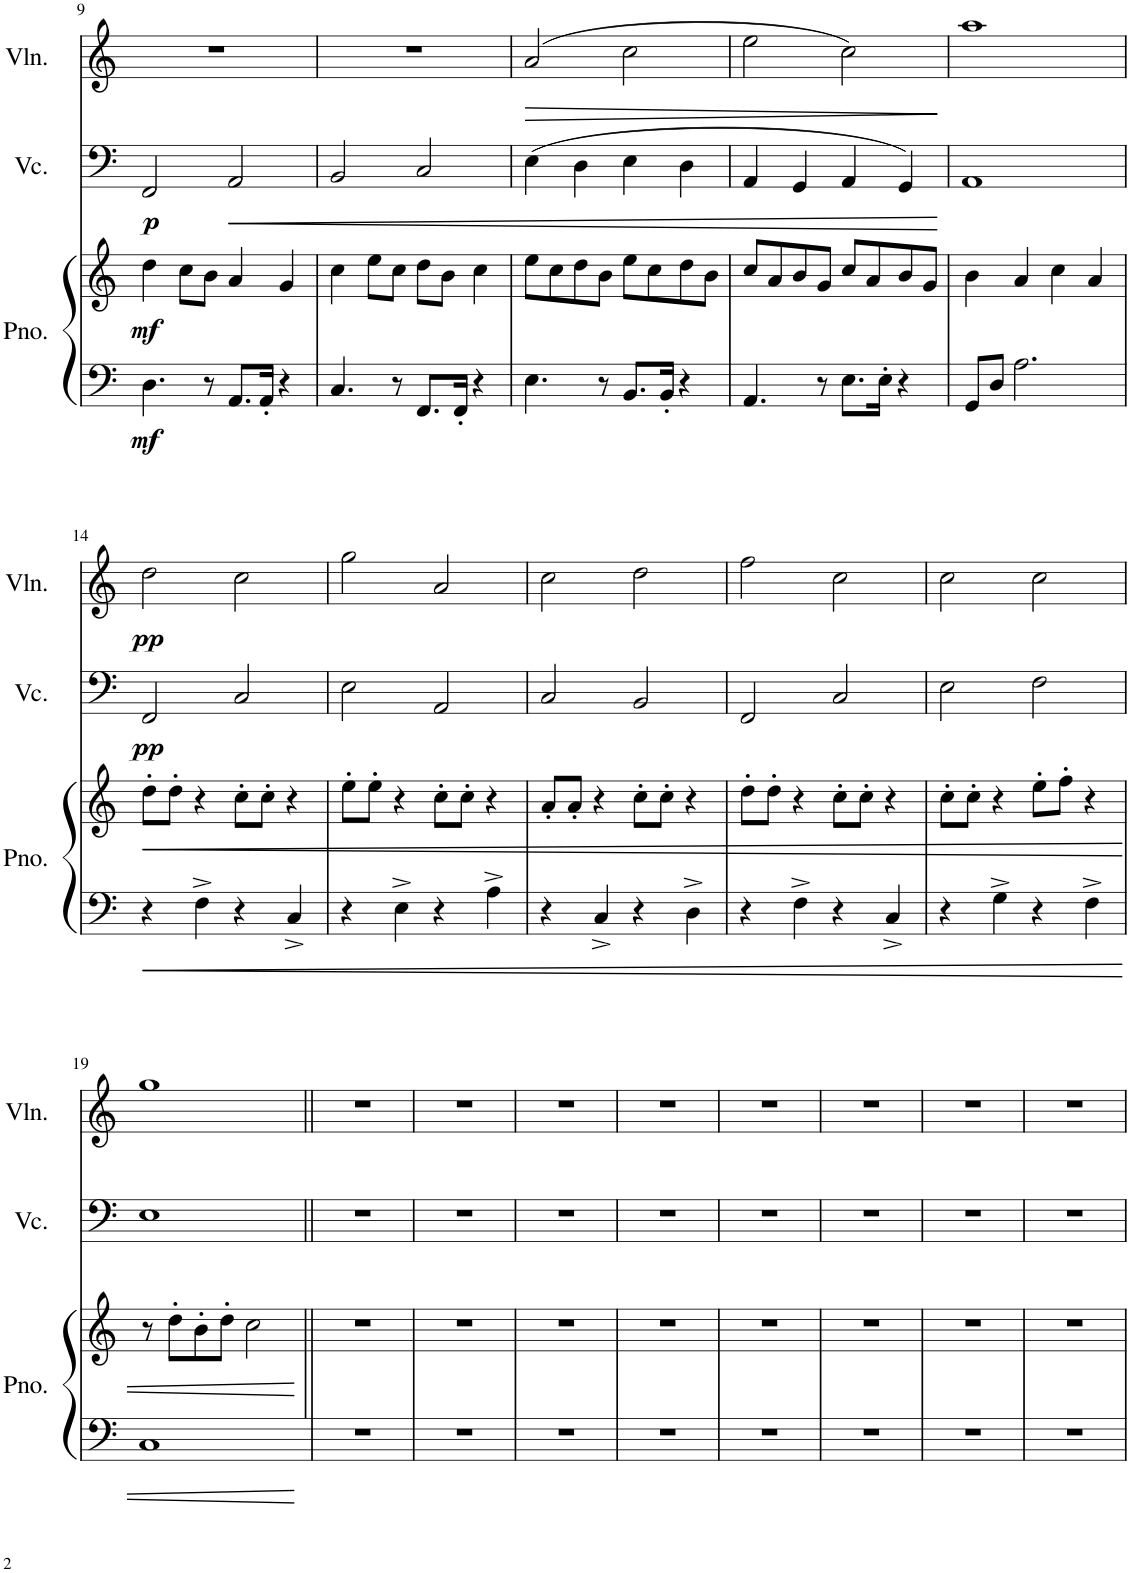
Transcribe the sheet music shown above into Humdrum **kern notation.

**kern	**kern	**dynam	**kern	**dynam	**kern	**dynam
*part3	*part3	*part3	*part2	*part2	*part1	*part1
*staff4	*staff3	*staff3/4	*staff2	*staff2	*staff1	*staff1
*I"Piano	*	*	*I"Violoncello	*	*I"Violin	*
*I'Pno.	*	*	*I'Vc.	*	*I'Vln.	*
!!LO:PB:g=z
*clefF4	*clefG2	*	*clefF4	*	*clefG2	*
*k[]	*k[]	*	*k[]	*	*k[]	*
*M4/4	*M4/4	*	*M4/4	*	*M4/4	*
=9	=9	=9	=9	=9	=9	=9
!	!	!LO:DY:b=2	!	!	!	!
!	!	!LO:DY:n=1:b	!	!LO:DY:b	!	!
4.D\	4dd\	mf mf	2FF/	p	1r	.
.	8cc\L	.	.	.	.	.
8r	8b\J	.	.	.	.	.
!	!	!	!	!LO:HP:b	!	!
8.AA/L	4a/	.	2AA/	<	.	.
16AA'/Jk	.	.	.	.	.	.
4r	4g/	.	.	.	.	.
=10	=10	=10	=10	=10	=10	=10
4.C/	4cc\	.	2BB/	.	1r	.
.	8ee\L	.	.	.	.	.
8r	8cc\J	.	.	.	.	.
8.FF/L	8dd\L	.	2C/	.	.	.
.	8b\J	.	.	.	.	.
16FF'/Jk	.	.	.	.	.	.
4r	4cc\	.	.	.	.	.
=11	=11	=11	=11	=11	=11	=11
!	!	!	!	!	!	!LO:HP:b
4.E\	8ee\L	.	(4E\	.	(2a/	>
.	8cc\	.	.	.	.	.
.	8dd\	.	4D\	.	.	.
8r	8b\J	.	.	.	.	.
8.BB/L	8ee\L	.	4E\	.	2cc\	.
.	8cc\	.	.	.	.	.
16BB'/Jk	.	.	.	.	.	.
4r	8dd\	.	4D\	.	.	.
.	8b\J	.	.	.	.	.
=12	=12	=12	=12	=12	=12	=12
4.AA/	8cc/L	.	4AA/	.	2ee\	.
.	8a/	.	.	.	.	.
.	8b/	.	4GG/	.	.	.
8r	8g/J	.	.	.	.	.
8.E\L	8cc/L	.	4AA/	.	2cc\)	.
.	8a/	.	.	.	.	.
16E'\Jk	.	.	.	.	.	.
4r	8b/	.	4GG/)	.	.	.
.	8g/J	.	.	.	.	.
.	.	.	.	[	.	]
=13	=13	=13	=13	=13	=13	=13
8GG/L	4b\	.	1AA	.	1aa	.
8D/J	.	.	.	.	.	.
2.A\	4a/	.	.	.	.	.
.	4cc\	.	.	.	.	.
.	4a/	.	.	.	.	.
!!LO:LB:g=z
=14	=14	=14	=14	=14	=14	=14
!	!	!LO:HP:b	!	!LO:DY:b	!	!LO:DY:b
4r	8dd'\L	<	2FF/	pp	2dd\	pp
.	8dd'\J	.	.	.	.	.
4F^\	4r	.	.	.	.	.
4r	8cc'\L	.	2C/	.	2cc\	.
.	8cc'\J	.	.	.	.	.
4C^/	4r	.	.	.	.	.
=15	=15	=15	=15	=15	=15	=15
4r	8ee'\L	.	2E\	.	2gg\	.
.	8ee'\J	.	.	.	.	.
4E^\	4r	.	.	.	.	.
4r	8cc'\L	.	2AA/	.	2a/	.
.	8cc'\J	.	.	.	.	.
4A^\	4r	.	.	.	.	.
=16	=16	=16	=16	=16	=16	=16
4r	8a'/L	.	2C/	.	2cc\	.
.	8a'/J	.	.	.	.	.
4C^/	4r	.	.	.	.	.
4r	8cc'\L	.	2BB/	.	2dd\	.
.	8cc'\J	.	.	.	.	.
4D^\	4r	.	.	.	.	.
=17	=17	=17	=17	=17	=17	=17
4r	8dd'\L	.	2FF/	.	2ff\	.
.	8dd'\J	.	.	.	.	.
4F^\	4r	.	.	.	.	.
4r	8cc'\L	.	2C/	.	2cc\	.
.	8cc'\J	.	.	.	.	.
4C^/	4r	.	.	.	.	.
=18	=18	=18	=18	=18	=18	=18
4r	8cc'\L	.	2E\	.	2cc\	.
.	8cc'\J	.	.	.	.	.
4G^\	4r	.	.	.	.	.
4r	8ee'\L	.	2F\	.	2cc\	.
.	8ff'\J	.	.	.	.	.
4F^\	4r	.	.	.	.	.
!!LO:LB:g=z
=19	=19	=19	=19	=19	=19	=19
1C	8r	.	1E	.	1gg	.
.	8dd'\L	.	.	.	.	.
.	8b'\	.	.	.	.	.
.	8dd'\J	.	.	.	.	.
.	2cc\	.	.	.	.	.
.	.	[	.	.	.	.
=20||	=20||	=20||	=20||	=20||	=20||	=20||
1r	1r	.	1r	.	1r	.
=21	=21	=21	=21	=21	=21	=21
1r	1r	.	1r	.	1r	.
=22	=22	=22	=22	=22	=22	=22
1r	1r	.	1r	.	1r	.
=23	=23	=23	=23	=23	=23	=23
1r	1r	.	1r	.	1r	.
=24	=24	=24	=24	=24	=24	=24
1r	1r	.	1r	.	1r	.
=25	=25	=25	=25	=25	=25	=25
1r	1r	.	1r	.	1r	.
=26	=26	=26	=26	=26	=26	=26
1r	1r	.	1r	.	1r	.
=27	=27	=27	=27	=27	=27	=27
1r	1r	.	1r	.	1r	.
=	=	=	=	=	=	=
*-	*-	*-	*-	*-	*-	*-
